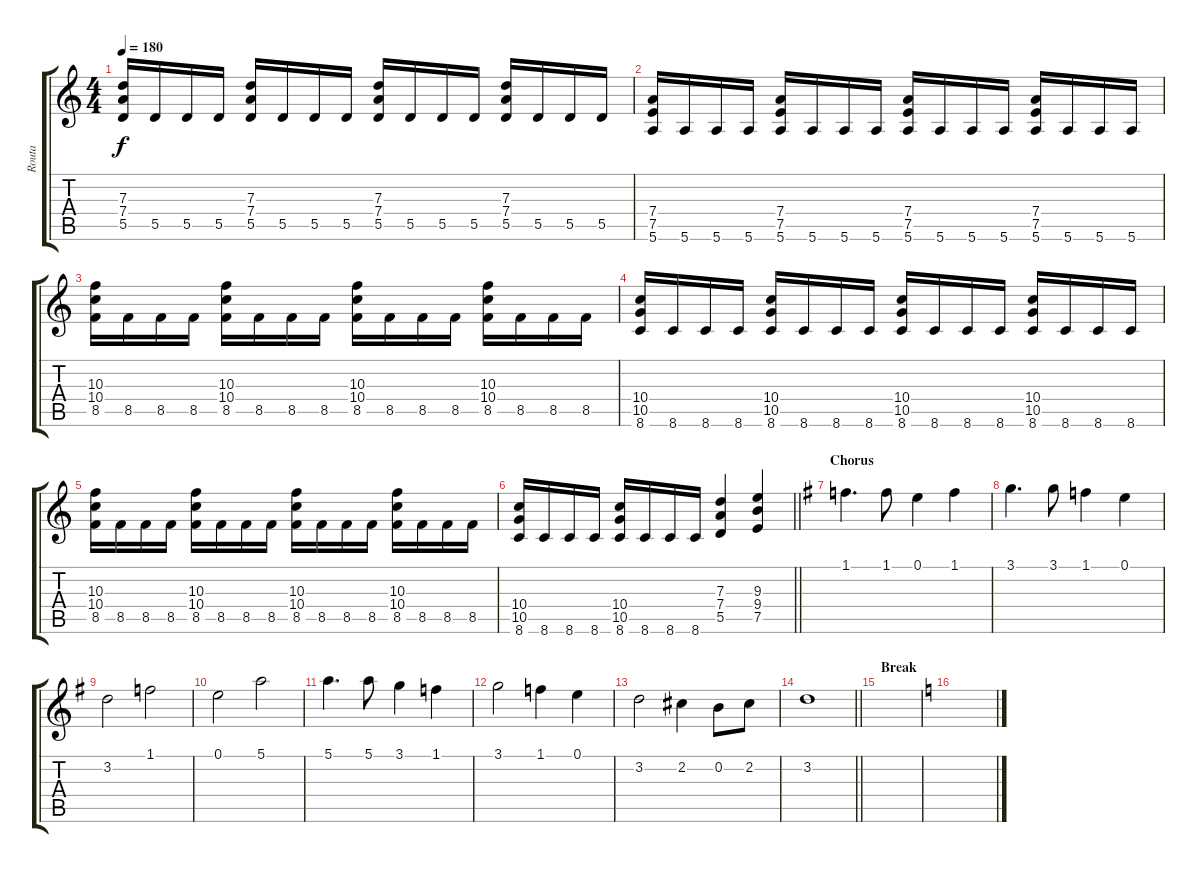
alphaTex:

\track ("Routa" "Routa") {instrument distortionguitar}
\staff {score tabs}
\tuning (E4 B3 G3 D3 A2 E2) {hide}
\ts (4 4)
\tempo 180
\clef g2
\ks c
(7.3 7.4 5.5).16{dy f} 5.5.16 5.5.16 5.5.16 (7.3 7.4 5.5).16 5.5.16 5.5.16 5.5.16 (7.3 7.4 5.5).16 5.5.16 5.5.16 5.5.16 (7.3 7.4 5.5).16 5.5.16 5.5.16 5.5.16 |
(7.4 7.5 5.6).16 5.6.16 5.6.16 5.6.16 (7.4 7.5 5.6).16 5.6.16 5.6.16 5.6.16 (7.4 7.5 5.6).16 5.6.16 5.6.16 5.6.16 (7.4 7.5 5.6).16 5.6.16 5.6.16 5.6.16 |
(10.3 10.4 8.5).16 8.5.16 8.5.16 8.5.16 (10.3 10.4 8.5).16 8.5.16 8.5.16 8.5.16 (10.3 10.4 8.5).16 8.5.16 8.5.16 8.5.16 (10.3 10.4 8.5).16 8.5.16 8.5.16 8.5.16 |
(10.4 10.5 8.6).16 8.6.16 8.6.16 8.6.16 (10.4 10.5 8.6).16 8.6.16 8.6.16 8.6.16 (10.4 10.5 8.6).16 8.6.16 8.6.16 8.6.16 (10.4 10.5 8.6).16 8.6.16 8.6.16 8.6.16 |
(10.3 10.4 8.5).16 8.5.16 8.5.16 8.5.16 (10.3 10.4 8.5).16 8.5.16 8.5.16 8.5.16 (10.3 10.4 8.5).16 8.5.16 8.5.16 8.5.16 (10.3 10.4 8.5).16 8.5.16 8.5.16 8.5.16 |
\barLineRight lightlight
(10.4 10.5 8.6).16 8.6.16 8.6.16 8.6.16 (10.4 10.5 8.6).16 8.6.16 8.6.16 8.6.16 (7.3 7.4 5.5).4 (9.3 9.4 7.5).4 |
\section ("" "Chorus")
\ks g
1.1.4{d instrument tangoaccordion} 1.1.8 0.1.4 1.1.4 |
3.1.4{d} 3.1.8 1.1.4 0.1.4 |
3.2.2 1.1.2 |
0.1.2 5.1.2 |
5.1.4{d} 5.1.8 3.1.4 1.1.4 |
3.1.2 1.1.4 0.1.4 |
3.2.2 2.2.4 0.2.8 2.2.8 |
\barLineRight lightlight
3.2.1 |
\section ("" "Break")
|
\ks c
